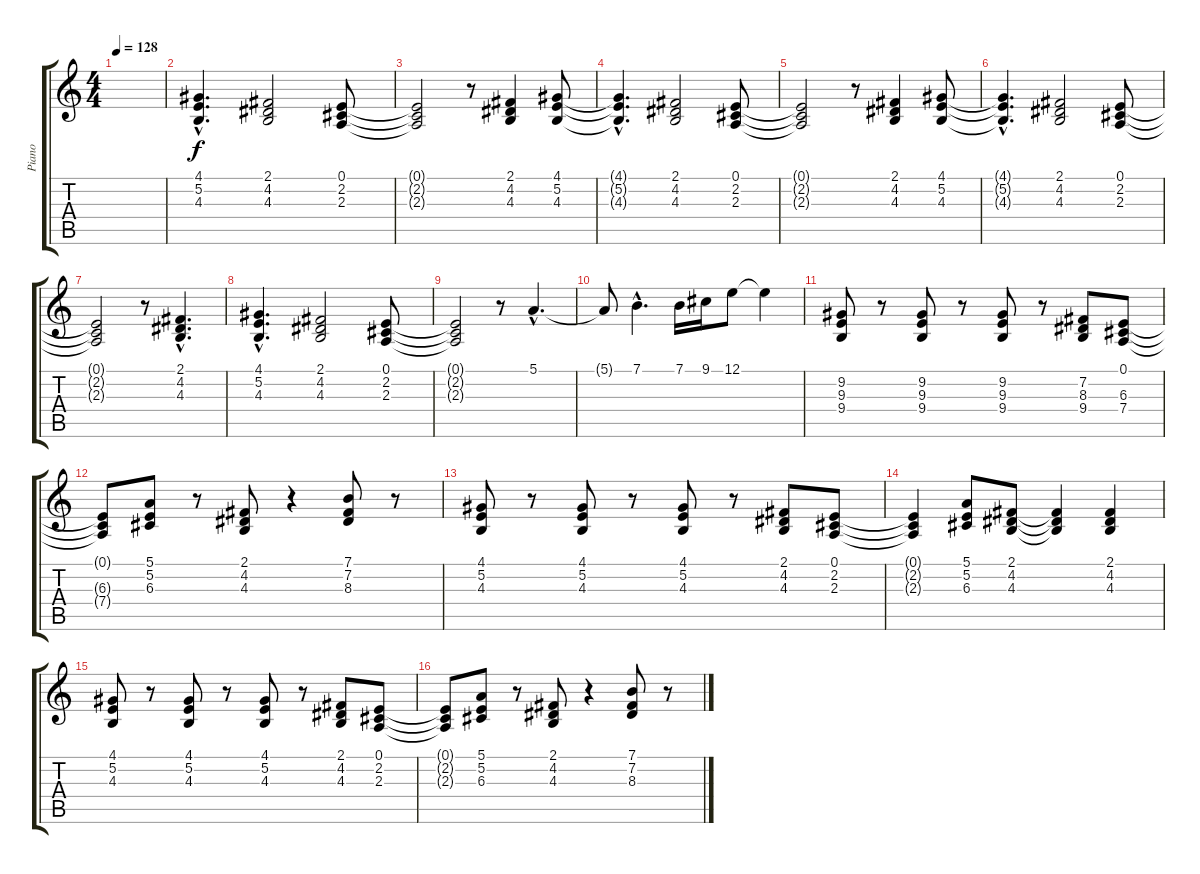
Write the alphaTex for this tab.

\track ("Piano" "Piano") {instrument acousticgrandpiano}
\staff {score tabs}
\tuning (E4 B3 G3 D3 A2 E2) {hide}
\ts (4 4)
\tempo 128
\clef g2
\ks c
|
(4.1{hac} 5.2{hac} 4.3{hac}).4{d} (2.1 4.2 4.3).2 (0.1 2.2 2.3).8 |
(0.1{t} 2.2{t} 2.3{t}).2 r.8 (2.1 4.2 4.3).4 (4.1 5.2 4.3).8 |
(4.1{hac t} 5.2{hac t} 4.3{hac t}).4{d} (2.1 4.2 4.3).2 (0.1 2.2 2.3).8 |
(0.1{t} 2.2{t} 2.3{t}).2 r.8 (2.1 4.2 4.3).4 (4.1 5.2 4.3).8 |
(4.1{hac t} 5.2{hac t} 4.3{hac t}).4{d} (2.1 4.2 4.3).2 (0.1 2.2 2.3).8 |
(0.1{t} 2.2{t} 2.3{t}).2 r.8 (2.1{hac} 4.2{hac} 4.3{hac}).4{d} |
(4.1{hac} 5.2{hac} 4.3{hac}).4{d} (2.1 4.2 4.3).2 (0.1 2.2 2.3).8 |
(0.1{t} 2.2{t} 2.3{t}).2 r.8 5.1{hac}.4{d} |
5.1{t}.8 7.1{hac}.4{d} 7.1.16 9.1.16 12.1.8 12.1{t}.4 |
(9.2 9.3 9.4).8 r.8 (9.2 9.3 9.4).8 r.8 (9.2 9.3 9.4).8 r.8 (7.2 8.3 9.4).8 (0.1 6.3 7.4).8 |
(0.1{t} 6.3{t} 7.4{t}).8 (5.1 5.2 6.3).8 r.8 (2.1 4.2 4.3).8 r.4 (7.1 7.2 8.3).8 r.8 |
(4.1 5.2 4.3).8 r.8 (4.1 5.2 4.3).8 r.8 (4.1 5.2 4.3).8 r.8 (2.1 4.2 4.3).8 (0.1 2.2 2.3).8 |
(0.1{t} 2.2{t} 2.3{t}).4 (5.1 5.2 6.3).8 (2.1 4.2 4.3).8 (2.1{t} 4.2{t} 4.3{t}).4 (2.1 4.2 4.3).4 |
(4.1 5.2 4.3).8 r.8 (4.1 5.2 4.3).8 r.8 (4.1 5.2 4.3).8 r.8 (2.1 4.2 4.3).8 (0.1 2.2 2.3).8 |
(0.1{t} 2.2{t} 2.3{t}).8 (5.1 5.2 6.3).8 r.8 (2.1 4.2 4.3).8 r.4 (7.1 7.2 8.3).8 r.8
